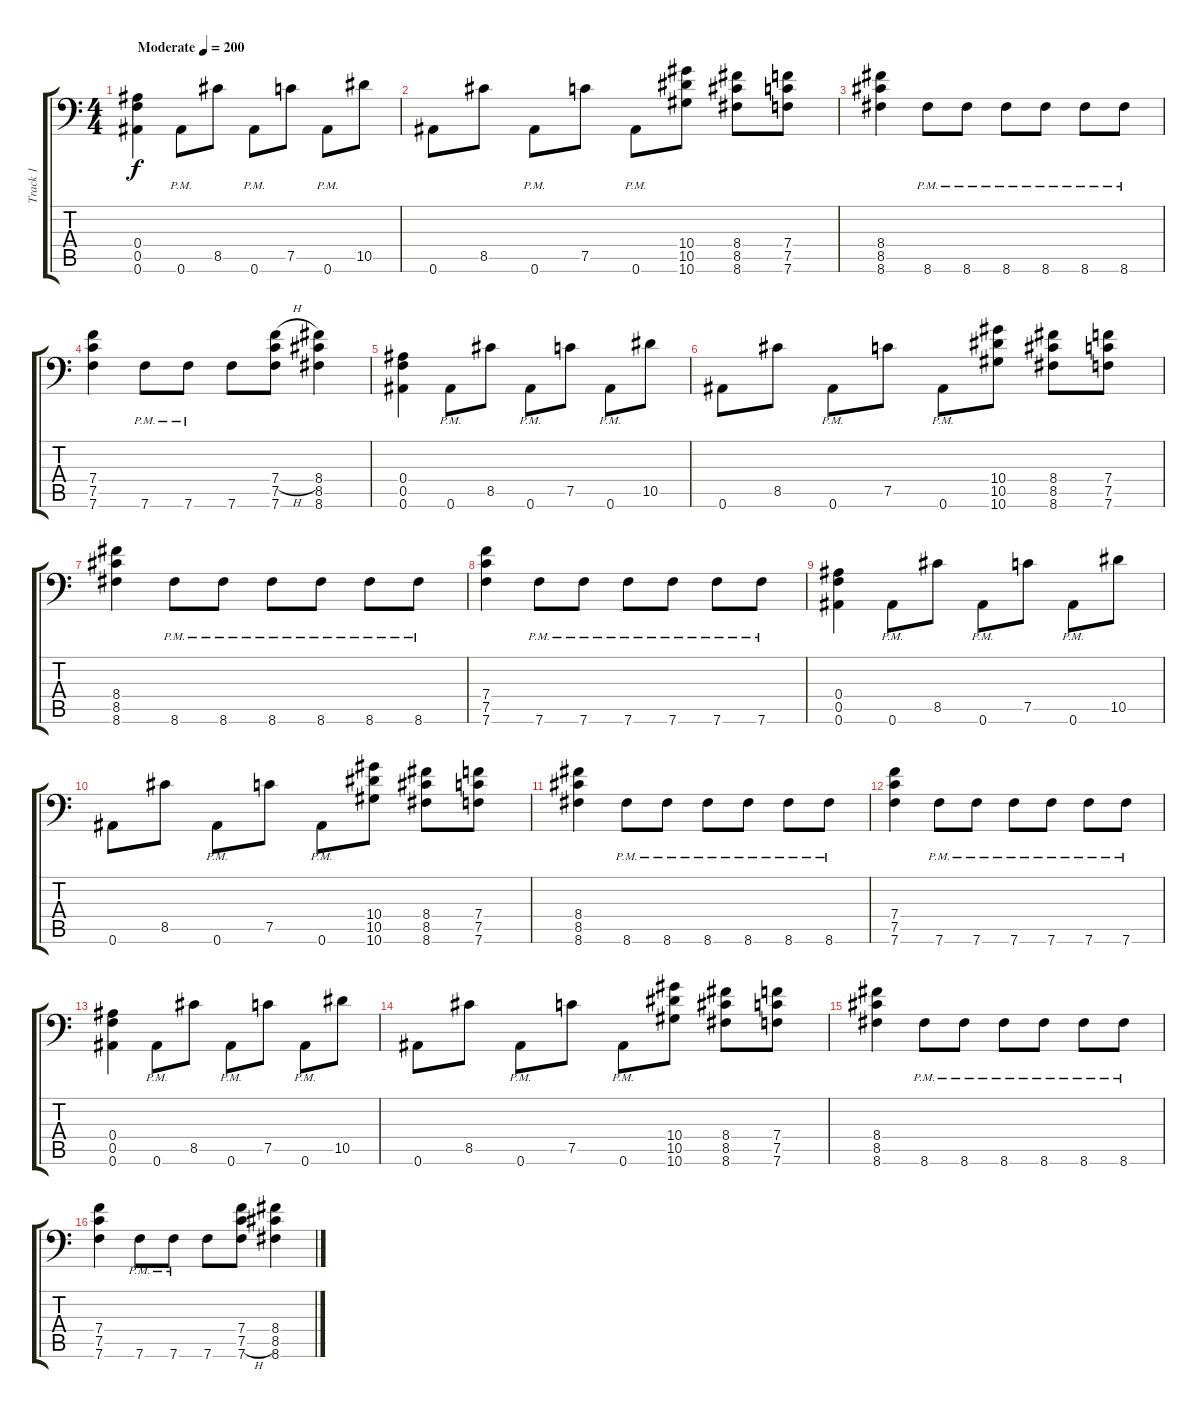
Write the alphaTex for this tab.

\track ("Track 1" "Track 1") {instrument distortionguitar}
\staff {score tabs}
\tuning (C5 G3 D3 Bb2 F2 Bb1) {hide}
\ts (4 4)
\tempo (200 "Moderate")
\clef f4
\ks c
(0.4 0.5 0.6).4{dy f instrument distortionguitar} 0.6{pm}.8 8.5.8 0.6{pm}.8 7.5.8 0.6{pm}.8 10.5.8 |
0.6.8 8.5.8 0.6{pm}.8 7.5.8 0.6{pm}.8 (10.4 10.5 10.6).8 (8.4 8.5 8.6).8 (7.4 7.5 7.6).8 |
(8.4 8.5 8.6).4 8.6{pm}.8 8.6{pm}.8 8.6{pm}.8 8.6{pm}.8 8.6{pm}.8 8.6{pm}.8 |
(7.4 7.5 7.6).4 7.6{pm}.8 7.6{pm}.8 7.6.8 (7.4{h} 7.5 7.6).8 (8.4 8.5 8.6).4 |
(0.4 0.5 0.6).4 0.6{pm}.8 8.5.8 0.6{pm}.8 7.5.8 0.6{pm}.8 10.5.8 |
0.6.8 8.5.8 0.6{pm}.8 7.5.8 0.6{pm}.8 (10.4 10.5 10.6).8 (8.4 8.5 8.6).8 (7.4 7.5 7.6).8 |
(8.4 8.5 8.6).4 8.6{pm}.8 8.6{pm}.8 8.6{pm}.8 8.6{pm}.8 8.6{pm}.8 8.6{pm}.8 |
(7.4 7.5 7.6).4 7.6{pm}.8 7.6{pm}.8 7.6{pm}.8 7.6{pm}.8 7.6{pm}.8 7.6{pm}.8 |
(0.4 0.5 0.6).4 0.6{pm}.8 8.5.8 0.6{pm}.8 7.5.8 0.6{pm}.8 10.5.8 |
0.6.8 8.5.8 0.6{pm}.8 7.5.8 0.6{pm}.8 (10.4 10.5 10.6).8 (8.4 8.5 8.6).8 (7.4 7.5 7.6).8 |
(8.4 8.5 8.6).4 8.6{pm}.8 8.6{pm}.8 8.6{pm}.8 8.6{pm}.8 8.6{pm}.8 8.6{pm}.8 |
(7.4 7.5 7.6).4 7.6{pm}.8 7.6{pm}.8 7.6{pm}.8 7.6{pm}.8 7.6{pm}.8 7.6{pm}.8 |
(0.4 0.5 0.6).4 0.6{pm}.8 8.5.8 0.6{pm}.8 7.5.8 0.6{pm}.8 10.5.8 |
0.6.8 8.5.8 0.6{pm}.8 7.5.8 0.6{pm}.8 (10.4 10.5 10.6).8 (8.4 8.5 8.6).8 (7.4 7.5 7.6).8 |
(8.4 8.5 8.6).4 8.6{pm}.8 8.6{pm}.8 8.6{pm}.8 8.6{pm}.8 8.6{pm}.8 8.6{pm}.8 |
(7.4 7.5 7.6).4 7.6{pm}.8 7.6{pm}.8 7.6.8 (7.4 7.5{h} 7.6).8 (8.4 8.5 8.6).4
